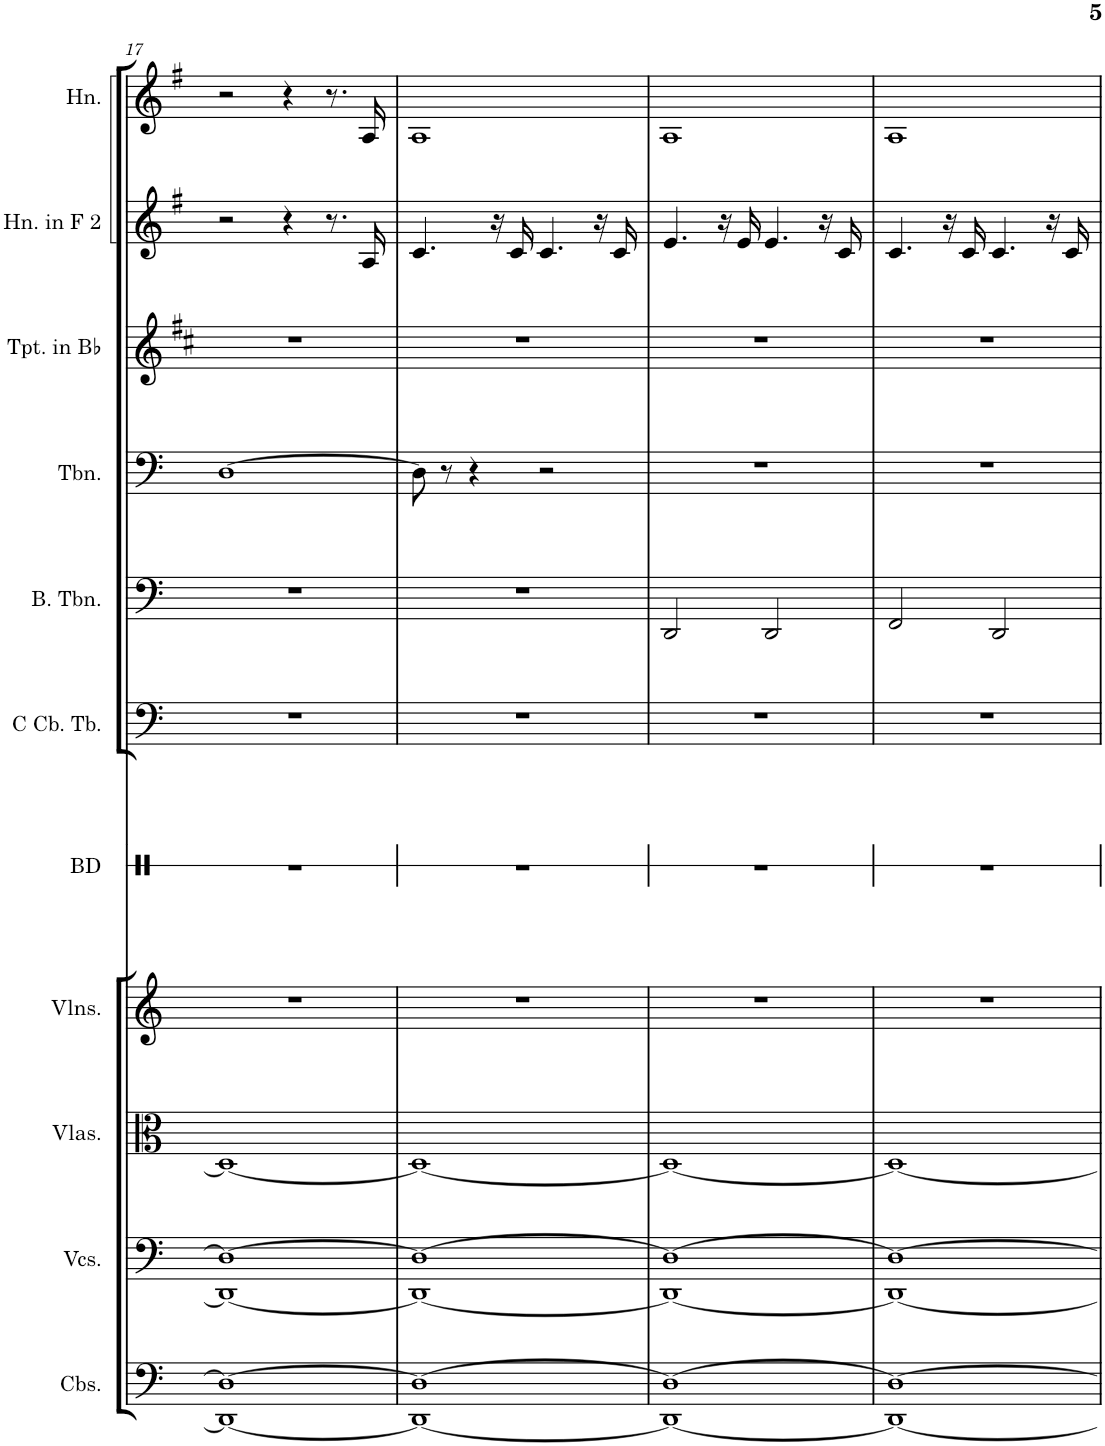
**kern	**kern	**kern	**kern	**kern	**kern	**kern	**kern	**kern	**kern	**kern
*part11	*part10	*part9	*part8	*part7	*part6	*part5	*part4	*part3	*part2	*part1
*staff11	*staff10	*staff9	*staff8	*staff7	*staff6	*staff5	*staff4	*staff3	*staff2	*staff1
*I"Contrabasses	*I"Violoncellos	*I"Violas	*I"Violins	*I"Bass Drum	*I"C Contrabass Tuba	*I"Bass Trombone	*I"Trombone	*I"Trumpet in Bb	*I"Horn in F 2	*I"Horn
*I'Cbs.	*I'Vcs.	*I'Vlas.	*I'Vlns.	*I'BD	*I'C Cb. Tb.	*I'B. Tbn.	*I'Tbn.	*I'Tpt. in Bb	*I'Hn. in F 2	*I'Hn.
!!LO:PB:g=z
*clefF4	*clefF4	*clefC3	*clefG2	*clefX	*clefF4	*clefF4	*clefF4	*clefG2	*clefG2	*clefG2
*Trd7c12	*	*	*	*	*	*	*	*Trd1c2	*Trd4c7	*Trd4c7
*k[]	*k[]	*k[]	*k[]	*k[]	*k[]	*k[]	*k[]	*k[f#c#]	*k[f#]	*k[f#]
*M4/4	*M4/4	*M4/4	*M4/4	*M4/4	*M4/4	*M4/4	*M4/4	*M4/4	*M4/4	*M4/4
=17	=17	=17	=17	=17	=17	=17	=17	=17	=17	=17
1DD_ 1D_	1DD_ 1D_	1D_	1r	1r	1r	1r	[1D	1r	2r	2r
.	.	.	.	.	.	.	.	.	4r	4r
.	.	.	.	.	.	.	.	.	8.r	8.r
.	.	.	.	.	.	.	.	.	16A/	16A/
=18	=18	=18	=18	=18	=18	=18	=18	=18	=18	=18
1DD_ 1D_	1DD_ 1D_	1D_	1r	1r	1r	1r	8D\]	1r	4.c/	1A
.	.	.	.	.	.	.	8r	.	.	.
.	.	.	.	.	.	.	4r	.	.	.
.	.	.	.	.	.	.	.	.	16r	.
.	.	.	.	.	.	.	.	.	16c/	.
.	.	.	.	.	.	.	2r	.	4.c/	.
.	.	.	.	.	.	.	.	.	16r	.
.	.	.	.	.	.	.	.	.	16c/	.
=19	=19	=19	=19	=19	=19	=19	=19	=19	=19	=19
1DD_ 1D_	1DD_ 1D_	1D_	1r	1r	1r	2DD/	1r	1r	4.e/	1A
.	.	.	.	.	.	.	.	.	16r	.
.	.	.	.	.	.	.	.	.	16e/	.
.	.	.	.	.	.	2DD/	.	.	4.e/	.
.	.	.	.	.	.	.	.	.	16r	.
.	.	.	.	.	.	.	.	.	16c/	.
=20	=20	=20	=20	=20	=20	=20	=20	=20	=20	=20
1DD_ 1D_	1DD_ 1D_	1D_	1r	1r	1r	2FF/	1r	1r	4.c/	1A
.	.	.	.	.	.	.	.	.	16r	.
.	.	.	.	.	.	.	.	.	16c/	.
.	.	.	.	.	.	2DD/	.	.	4.c/	.
.	.	.	.	.	.	.	.	.	16r	.
.	.	.	.	.	.	.	.	.	16c/	.
=	=	=	=	=	=	=	=	=	=	=
*-	*-	*-	*-	*-	*-	*-	*-	*-	*-	*-
